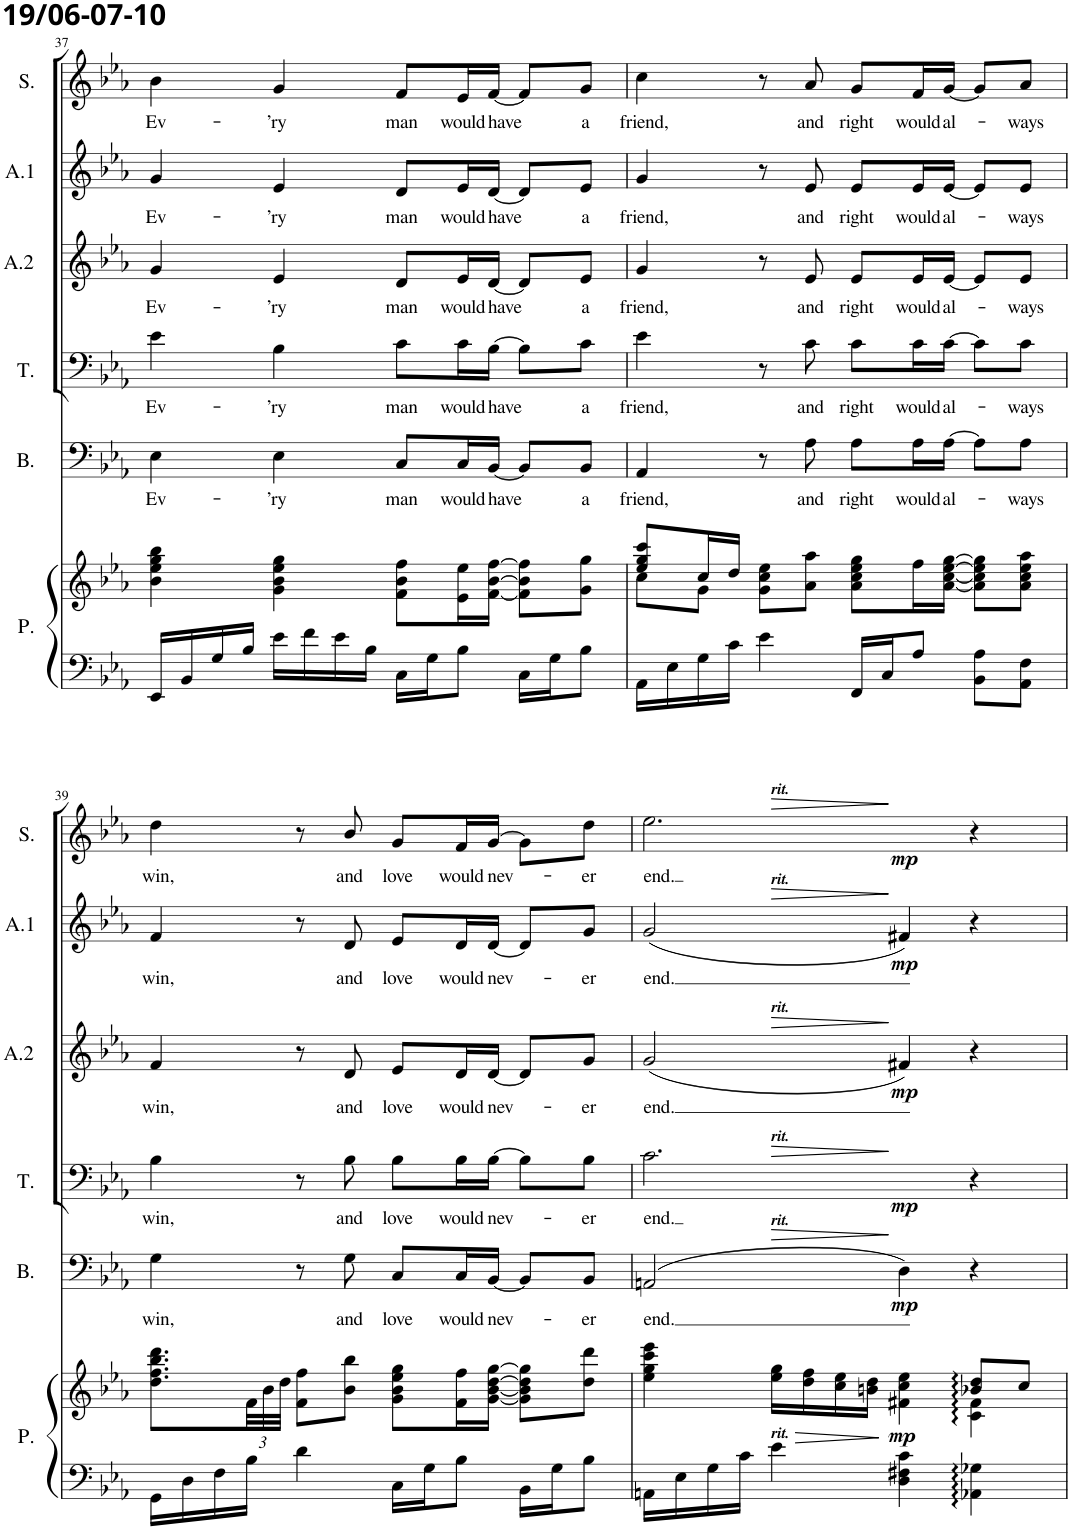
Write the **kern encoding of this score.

**kern	**kern	**dynam	**kern	**text	**dynam	**kern	**text	**dynam	**kern	**text	**dynam	**kern	**text	**dynam	**kern	**text	**dynam
*part6	*part6	*part6	*part5	*part5	*part5	*part4	*part4	*part4	*part3	*part3	*part3	*part2	*part2	*part2	*part1	*part1	*part1
*staff7	*staff6	*staff6/7	*staff5	*staff5	*staff5	*staff4	*staff4	*staff4	*staff3	*staff3	*staff3	*staff2	*staff2	*staff2	*staff1	*staff1	*staff1
*I"Piano	*	*	*I"Bass	*	*	*I"Tenor	*	*	*I"Alto 2	*	*	*I"Alto 1	*	*	*I"Soprano	*	*
*I'P.	*	*	*I'B.	*	*	*I'T.	*	*	*I'A.2	*	*	*I'A.1	*	*	*I'S.	*	*
!!LO:PB:g=z
*clefF4	*clefG2	*	*clefF4	*	*	*clefF4	*	*	*clefG2	*	*	*clefG2	*	*	*clefG2	*	*
*k[b-e-a-]	*k[b-e-a-]	*	*k[b-e-a-]	*	*	*k[b-e-a-]	*	*	*k[b-e-a-]	*	*	*k[b-e-a-]	*	*	*k[b-e-a-]	*	*
*M4/4	*M4/4	*	*M4/4	*	*	*M4/4	*	*	*M4/4	*	*	*M4/4	*	*	*M4/4	*	*
=37	=37	=37	=37	=37	=37	=37	=37	=37	=37	=37	=37	=37	=37	=37	=37	=37	=37
!	!	!	!	!LO:LY:b	!	!	!LO:LY:b	!	!	!LO:LY:b	!	!	!LO:LY:b	!	!	!LO:LY:b	!
16EE-/LL	4b-\ 4ee-\ 4gg\ 4bb-\	.	4E-\	Ev-	.	4e-\	Ev-	.	4g/	Ev-	.	4g/	Ev-	.	4b-\	Ev-	.
16BB-/	.	.	.	.	.	.	.	.	.	.	.	.	.	.	.	.	.
16G/	.	.	.	.	.	.	.	.	.	.	.	.	.	.	.	.	.
16B-/JJ	.	.	.	.	.	.	.	.	.	.	.	.	.	.	.	.	.
!	!	!	!	!LO:LY:b	!	!	!LO:LY:b	!	!	!LO:LY:b	!	!	!LO:LY:b	!	!	!LO:LY:b	!
16e-\LL	4g\ 4b-\ 4ee-\ 4gg\	.	4E-\	-’ry	.	4B-\	-’ry	.	4e-/	-’ry	.	4e-/	-’ry	.	4g/	-’ry	.
16f\	.	.	.	.	.	.	.	.	.	.	.	.	.	.	.	.	.
16e-\	.	.	.	.	.	.	.	.	.	.	.	.	.	.	.	.	.
16B-\JJ	.	.	.	.	.	.	.	.	.	.	.	.	.	.	.	.	.
!	!	!	!	!LO:LY:b	!	!	!LO:LY:b	!	!	!LO:LY:b	!	!	!LO:LY:b	!	!	!LO:LY:b	!
16C\LL	8f\ 8b-\ 8ff\L	.	8C/L	man	.	8c\L	man	.	8d/L	man	.	8d/L	man	.	8f/L	man	.
16G\J	.	.	.	.	.	.	.	.	.	.	.	.	.	.	.	.	.
!	!	!	!	!LO:LY:b	!	!	!LO:LY:b	!	!	!LO:LY:b	!	!	!LO:LY:b	!	!	!LO:LY:b	!
8B-\J	16e-\ 16ee-\L	.	16C/L	would	.	16c\L	would	.	16e-/L	would	.	16e-/L	would	.	16e-/L	would	.
!	!	!	!	!LO:LY:b	!	!	!LO:LY:b	!	!	!LO:LY:b	!	!	!LO:LY:b	!	!	!LO:LY:b	!
.	[16f\ [16b-\ [16ff\JJ	.	[16BB-/JJ	have	.	[16B-\JJ	have	.	[16d/JJ	have	.	[16d/JJ	have	.	[16f/JJ	have	.
16C\LL	8f\] 8b-\] 8ff\]L	.	8BB-/L]	.	.	8B-\L]	.	.	8d/L]	.	.	8d/L]	.	.	8f/L]	.	.
16G\J	.	.	.	.	.	.	.	.	.	.	.	.	.	.	.	.	.
!	!	!	!	!LO:LY:b	!	!	!LO:LY:b	!	!	!LO:LY:b	!	!	!LO:LY:b	!	!	!LO:LY:b	!
8B-\J	8g\ 8gg\J	.	8BB-/J	a	.	8c\J	a	.	8e-/J	a	.	8e-/J	a	.	8g/J	a	.
=38	=38	=38	=38	=38	=38	=38	=38	=38	=38	=38	=38	=38	=38	=38	=38	=38	=38
*	*^	*	*	*	*	*	*	*	*	*	*	*	*	*	*	*	*
!	!	!	!	!	!LO:LY:b	!	!	!LO:LY:b	!	!	!LO:LY:b	!	!	!LO:LY:b	!	!	!LO:LY:b	!
16AA-\LL	8ee-/ 8gg/ 8ccc/L	8cc\L	.	4AA-/	friend,	.	4e-\	friend,	.	4g/	friend,	.	4g/	friend,	.	4cc\	friend,	.
16E-\	.	.	.	.	.	.	.	.	.	.	.	.	.	.	.	.	.	.
16G\	16cc/L	8g\J	.	.	.	.	.	.	.	.	.	.	.	.	.	.	.	.
16c\JJ	16dd/JJ	.	.	.	.	.	.	.	.	.	.	.	.	.	.	.	.	.
4e-\	8g\ 8cc\ 8ee-\L	2.ryy	.	8r	.	.	8r	.	.	8r	.	.	8r	.	.	8r	.	.
!	!	!	!	!	!LO:LY:b	!	!	!LO:LY:b	!	!	!LO:LY:b	!	!	!LO:LY:b	!	!	!LO:LY:b	!
.	8a-\ 8aa-\J	.	.	8A-\	and	.	8c\	and	.	8e-/	and	.	8e-/	and	.	8a-/	and	.
!	!	!	!	!	!LO:LY:b	!	!	!LO:LY:b	!	!	!LO:LY:b	!	!	!LO:LY:b	!	!	!LO:LY:b	!
16FF/LL	8a-\ 8cc\ 8ee-\ 8gg\L	.	.	8A-\L	right	.	8c\L	right	.	8e-/L	right	.	8e-/L	right	.	8g/L	right	.
16C/J	.	.	.	.	.	.	.	.	.	.	.	.	.	.	.	.	.	.
!	!	!	!	!	!LO:LY:b	!	!	!LO:LY:b	!	!	!LO:LY:b	!	!	!LO:LY:b	!	!	!LO:LY:b	!
8A-/J	16ff\L	.	.	16A-\L	would	.	16c\L	would	.	16e-/L	would	.	16e-/L	would	.	16f/L	would	.
!	!	!	!	!	!LO:LY:b	!	!	!LO:LY:b	!	!	!LO:LY:b	!	!	!LO:LY:b	!	!	!LO:LY:b	!
.	[16a-\ [16cc\ [16ee-\ [16gg\JJ	.	.	[16A-\JJ	al-	.	[16c\JJ	al-	.	[16e-/JJ	al-	.	[16e-/JJ	al-	.	[16g/JJ	al-	.
8BB-\ 8A-\L	8a-\] 8cc\] 8ee-\] 8gg\]L	.	.	8A-\L]	.	.	8c\L]	.	.	8e-/L]	.	.	8e-/L]	.	.	8g/L]	.	.
!	!	!	!	!	!LO:LY:b	!	!	!LO:LY:b	!	!	!LO:LY:b	!	!	!LO:LY:b	!	!	!LO:LY:b	!
8AA-\ 8F\J	8a-\ 8cc\ 8ee-\ 8aa-\J	.	.	8A-\J	-ways	.	8c\J	-ways	.	8e-/J	-ways	.	8e-/J	-ways	.	8a-/J	-ways	.
*	*v	*v	*	*	*	*	*	*	*	*	*	*	*	*	*	*	*	*
!!LO:LB:g=z
=39	=39	=39	=39	=39	=39	=39	=39	=39	=39	=39	=39	=39	=39	=39	=39	=39	=39
!	!	!	!	!LO:LY:b	!	!	!LO:LY:b	!	!	!LO:LY:b	!	!	!LO:LY:b	!	!	!LO:LY:b	!
16GG\LL	8.dd\ 8.ff\ 8.bb-\ 8.ddd\L	.	4G\	win,	.	4B-\	win,	.	4f/	win,	.	4f/	win,	.	4dd\	win,	.
16D\	.	.	.	.	.	.	.	.	.	.	.	.	.	.	.	.	.
16F\	.	.	.	.	.	.	.	.	.	.	.	.	.	.	.	.	.
*	*Xbrackettup	*	*	*	*	*	*	*	*	*	*	*	*	*	*	*	*
16B-\JJ	48f\LL	.	.	.	.	.	.	.	.	.	.	.	.	.	.	.	.
.	48b-\	.	.	.	.	.	.	.	.	.	.	.	.	.	.	.	.
.	48dd\JJJ	.	.	.	.	.	.	.	.	.	.	.	.	.	.	.	.
4d\	8f\ 8ff\L	.	8r	.	.	8r	.	.	8r	.	.	8r	.	.	8r	.	.
!	!	!	!	!LO:LY:b	!	!	!LO:LY:b	!	!	!LO:LY:b	!	!	!LO:LY:b	!	!	!LO:LY:b	!
.	8b-\ 8bb-\J	.	8G\	and	.	8B-\	and	.	8d/	and	.	8d/	and	.	8b-/	and	.
!	!	!	!	!LO:LY:b	!	!	!LO:LY:b	!	!	!LO:LY:b	!	!	!LO:LY:b	!	!	!LO:LY:b	!
16C\LL	8g\ 8b-\ 8ee-\ 8gg\L	.	8C/L	love	.	8B-\L	love	.	8e-/L	love	.	8e-/L	love	.	8g/L	love	.
16G\J	.	.	.	.	.	.	.	.	.	.	.	.	.	.	.	.	.
!	!	!	!	!LO:LY:b	!	!	!LO:LY:b	!	!	!LO:LY:b	!	!	!LO:LY:b	!	!	!LO:LY:b	!
8B-\J	16f\ 16ff\L	.	16C/L	would	.	16B-\L	would	.	16d/L	would	.	16d/L	would	.	16f/L	would	.
!	!	!	!	!LO:LY:b	!	!	!LO:LY:b	!	!	!LO:LY:b	!	!	!LO:LY:b	!	!	!LO:LY:b	!
.	[16g\ [16b-\ [16dd\ [16gg\JJ	.	[16BB-/JJ	nev-	.	[16B-\JJ	nev-	.	[16d/JJ	nev-	.	[16d/JJ	nev-	.	[16g/JJ	nev-	.
16BB-\LL	8g\] 8b-\] 8dd\] 8gg\]L	.	8BB-/L]	.	.	8B-\L]	.	.	8d/L]	.	.	8d/L]	.	.	8g\L]	.	.
16G\J	.	.	.	.	.	.	.	.	.	.	.	.	.	.	.	.	.
!	!	!	!	!LO:LY:b	!	!	!LO:LY:b	!	!	!LO:LY:b	!	!	!LO:LY:b	!	!	!LO:LY:b	!
8B-\J	8dd\ 8ddd\J	.	8BB-/J	-er	.	8B-\J	-er	.	8g/J	-er	.	8g/J	-er	.	8dd\J	-er	.
=40	=40	=40	=40	=40	=40	=40	=40	=40	=40	=40	=40	=40	=40	=40	=40	=40	=40
*	*^	*	*	*	*	*	*	*	*	*	*	*	*	*	*	*	*
!	!	!	!	!	!LO:LY:b	!	!	!LO:LY:b	!	!	!LO:LY:b	!	!	!LO:LY:b	!	!	!LO:LY:b	!
*	*	*	*	*^	*	*	*^	*	*	*^	*	*	*^	*	*	*^	*	*
16AAn\LL	4ee-\ 4gg\ 4ccc\ 4eee-\	2.ryy	.	(2AAn/	4ryy	end.	.	2.c\	4ryy	end.	.	(2g/	4ryy	end.	.	(2g/	4ryy	end.	.	2.ee-\	4ryy	end.	.
16E-\	.	.	.	.	.	.	.	.	.	.	.	.	.	.	.	.	.	.	.	.	.	.	.
16G\	.	.	.	.	.	.	.	.	.	.	.	.	.	.	.	.	.	.	.	.	.	.	.
16c\JJ	.	.	.	.	.	.	.	.	.	.	.	.	.	.	.	.	.	.	.	.	.	.	.
!	!	!	!	!	!	!	!	!	!	!	!	!	!	!	!	!	!	!	!	!	!LO:TX:a:Bi:t=rit.	!	!
!	!	!	!	!	!	!	!	!	!	!	!	!	!	!	!	!	!LO:TX:a:Bi:t=rit.	!	!	!	!	!	!
!	!	!	!	!	!	!	!	!	!	!	!	!	!LO:TX:a:Bi:t=rit.	!	!	!	!	!	!	!	!	!	!
!	!	!	!	!	!	!	!	!	!LO:TX:a:Bi:t=rit.	!	!	!	!	!	!	!	!	!	!	!	!	!	!
!	!	!	!	!	!LO:TX:a:Bi:t=rit.	!	!	!	!	!	!	!	!	!	!	!	!	!	!	!	!	!	!
!LO:TX:a:Bi:t=rit.	!	!	!	!	!	!	!	!	!	!	!	!	!	!	!	!	!	!	!	!	!	!	!
4e-\	16ee-\ 16gg\LL	.	.	.	4ryy	.	.	.	4ryy	.	.	.	4ryy	.	.	.	4ryy	.	.	.	4ryy	.	.
.	16dd\ 16ff\	.	.	.	.	.	.	.	.	.	.	.	.	.	.	.	.	.	.	.	.	.	.
.	16cc\ 16ee-\	.	.	.	.	.	.	.	.	.	.	.	.	.	.	.	.	.	.	.	.	.	.
.	16bn\ 16dd\JJ	.	.	.	.	.	.	.	.	.	.	.	.	.	.	.	.	.	.	.	.	.	.
!	!	!	!LO:DY:b	!	!	!	!LO:DY:b	!	!	!	!LO:DY:b	!	!	!	!LO:DY:b	!	!	!	!LO:DY:b	!	!	!	!LO:DY:b
4D\ 4F#X\ 4c\	4f#X\ 4cc\ 4ee-\	.	mp	4D\)	4ryy	.	mp	.	4ryy	.	mp	4f#X/)	4ryy	.	mp	4f#X/)	4ryy	.	mp	.	4ryy	.	mp
4AA-X\ 4G-X\	8b-X/ 8dd/L	4c\ 4f#\	.	4r	4ryy	.	.	4r	4ryy	.	.	4r	4ryy	.	.	4r	4ryy	.	.	4r	4ryy	.	.
.	8cc/J	.	.	.	.	.	.	.	.	.	.	.	.	.	.	.	.	.	.	.	.	.	.
*	*v	*v	*	*	*	*	*	*v	*v	*	*	*v	*v	*	*	*v	*v	*	*	*v	*v	*	*
*	*	*	*v	*v	*	*	*	*	*	*	*	*	*	*	*	*	*	*
=	=	=	=	=	=	=	=	=	=	=	=	=	=	=	=	=	=
*-	*-	*-	*-	*-	*-	*-	*-	*-	*-	*-	*-	*-	*-	*-	*-	*-	*-
